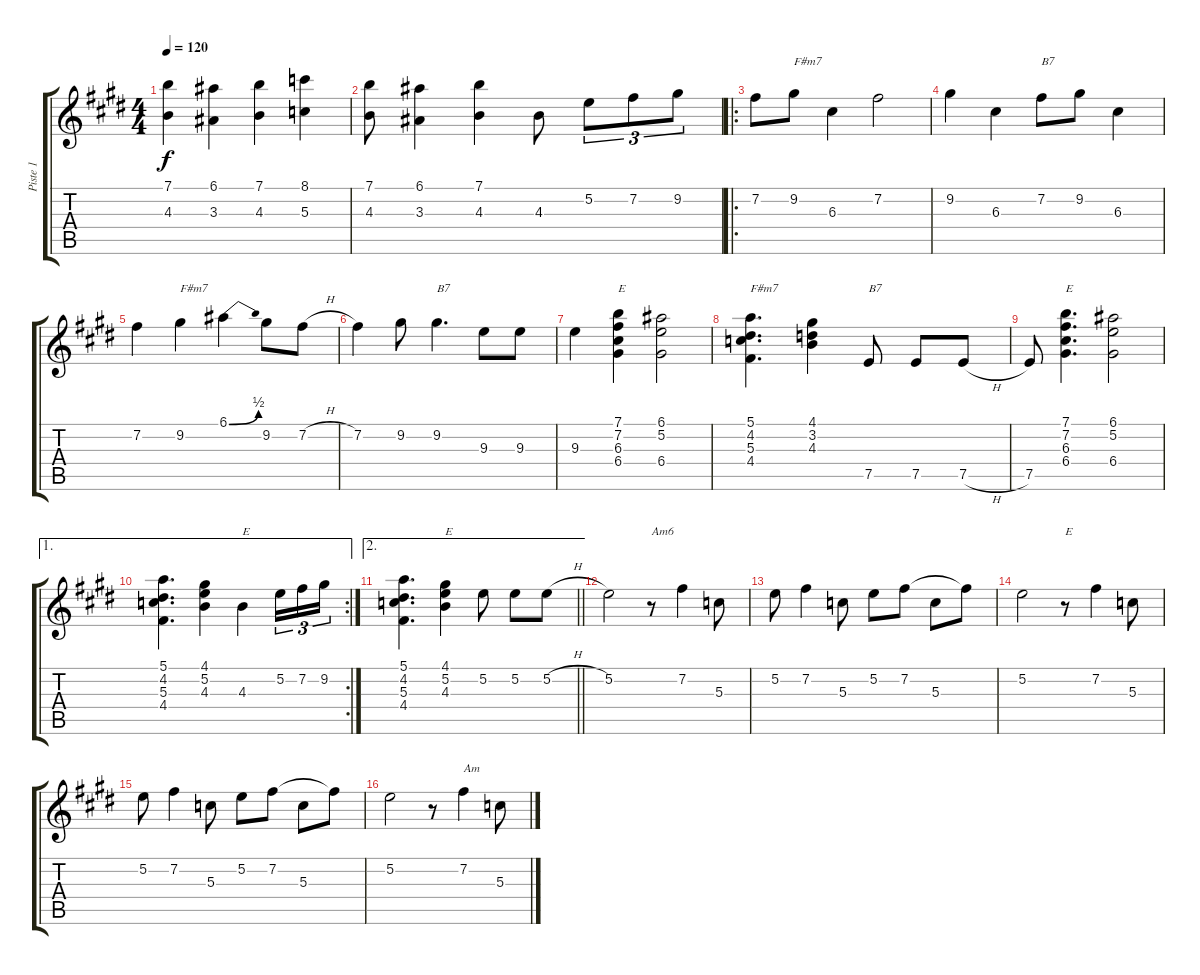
\track ("Piste 1" "Piste 1") {instrument acousticguitarsteel}
\staff {score tabs}
\tuning (E4 B3 G3 D3 A2 E2) {hide}
\ts (4 4)
\tempo 120
\clef g2
\ks e
(7.1 4.3).4{dy f instrument acousticguitarsteel} (6.1 3.3).4 (7.1 4.3).4 (8.1 5.3).4 |
(7.1 4.3).8 (6.1 3.3).4 (7.1 4.3).4 4.3.8 5.2.8{tu (3 2)} 7.2.8{tu (3 2)} 9.2.8{tu (3 2)} |
\ro
7.2.8 9.2.8{txt "F#m7"} 6.3.4 7.2.2 |
9.2.4 6.3.4 7.2.8{txt "B7"} 9.2.8 6.3.4 |
7.2.4 9.2.4{txt "F#m7"} 6.1{be (bend 0 0 60 2)}.4 9.2.8 7.2{h}.8 |
7.2.4 9.2.8 9.2.4{d txt "B7"} 9.3.8 9.3.8 |
9.3.4 (7.1 7.2 6.3 6.4).4{txt "E"} (6.1 5.2 6.4).2 |
(5.1 4.2 5.3 4.4).4{d txt "F#m7"} (4.1 3.2 4.3).4 7.5.8{txt "B7"} 7.5.8 7.5{h}.8 |
7.5.8 (7.1 7.2 6.3 6.4).4{d txt "E"} (6.1 5.2 6.4).2 |
\ae 1
\rc 2
(5.1 4.2 5.3 4.4).4{d} (4.1 5.2 4.3).4 4.3.4{txt "E"} 5.2.16{tu (3 2)} 7.2.16{tu (3 2)} 9.2.16{tu (3 2)} |
\ae 2
\barLineRight lightlight
(5.1 4.2 5.3 4.4).4{d} (4.1 5.2 4.3).4{txt "E"} 5.2.8 5.2.8 5.2{h}.8 |
5.2.2 r.8{txt "Am6"} 7.2.4 5.3.8 |
5.2.8 7.2.4 5.3.8 5.2.8 7.2.8 5.3.8 7.2{t}.8 |
5.2.2 r.8{txt "E"} 7.2.4 5.3.8 |
5.2.8 7.2.4 5.3.8 5.2.8 7.2.8 5.3.8 7.2{t}.8 |
5.2.2 r.8 7.2.4{txt "Am"} 5.3.8
